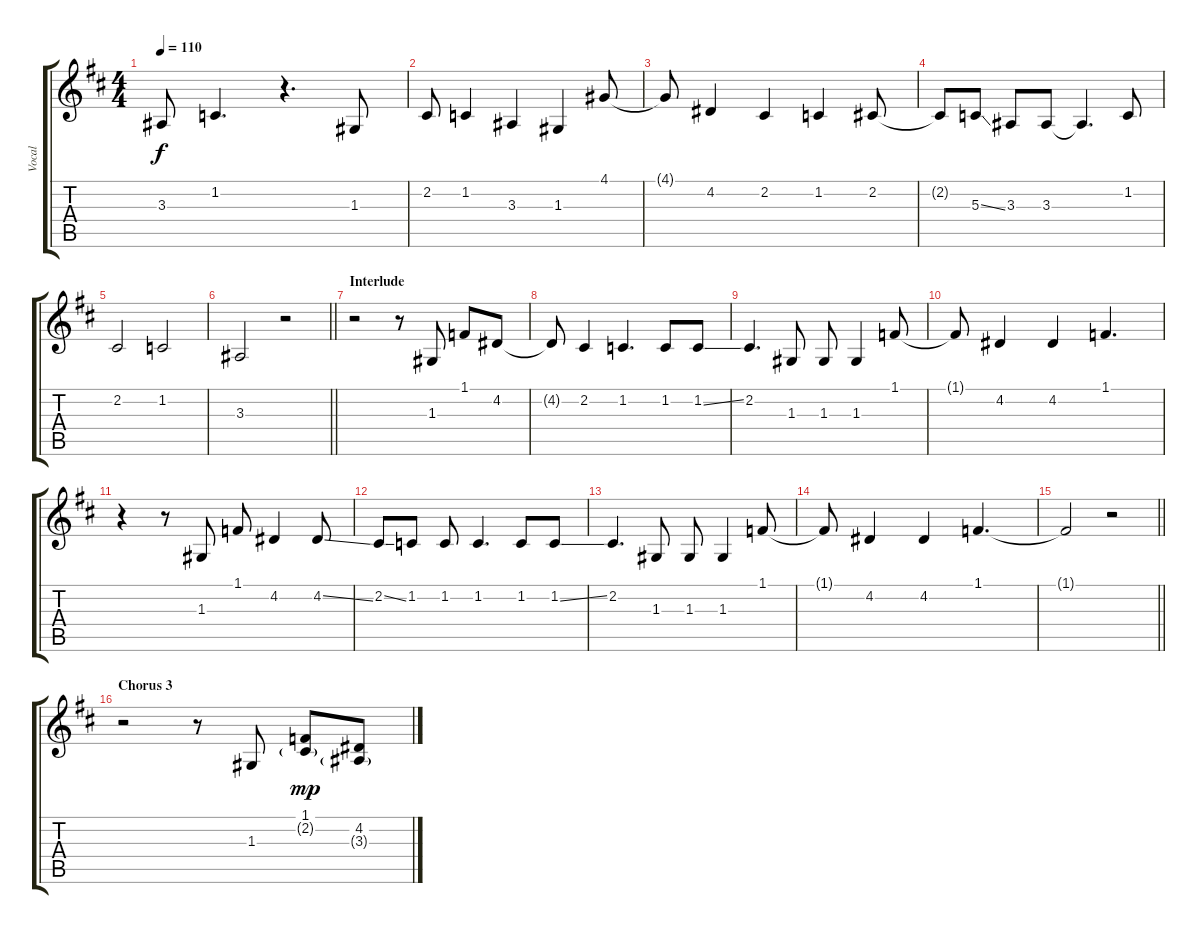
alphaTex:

\track ("Vocal" "Vocal") {instrument lead2sawtooth}
\staff {score tabs}
\tuning (E4 B3 G3 D3 A2 E2) {hide}
\ts (4 4)
\tempo 110
\clef g2
\ks d
3.3{t}.8{dy f} 1.2.4{d} r.4{d} 1.3.8 |
2.2.8 1.2.4 3.3.4 1.3.4 4.1.8 |
4.1{t}.8 4.2.4 2.2.4 1.2.4 2.2.8 |
2.2{t}.8 5.3{ss}.8 3.3.8 3.3.8 3.3{t}.4{d} 1.2.8 |
2.2.2 1.2.2 |
\barLineRight lightlight
3.3.2 r.2 |
\section ("" "Interlude")
r.2 r.8 1.3.8 1.1.8 4.2.8 |
4.2{t}.8 2.2.4 1.2.4{d} 1.2.8 1.2{ss}.8 |
2.2.4{d} 1.3.8 1.3.8 1.3.4 1.1.8 |
1.1{t}.8 4.2.4 4.2.4 1.1.4{d} |
r.4 r.8 1.3.8 1.1.8 4.2.4 4.2{ss}.8 |
2.2{ss}.8 1.2.8 1.2.8 1.2.4{d} 1.2.8 1.2{ss}.8 |
2.2.4{d} 1.3.8 1.3.8 1.3.4 1.1.8 |
1.1{t}.8 4.2.4 4.2.4 1.1.4{d} |
\barLineRight lightlight
1.1{t}.2 r.2 |
\section ("" "Chorus 3")
r.2 r.8 1.3.8 (1.1 2.2{g}).8{dy mp} (4.2 3.3{g}).8
